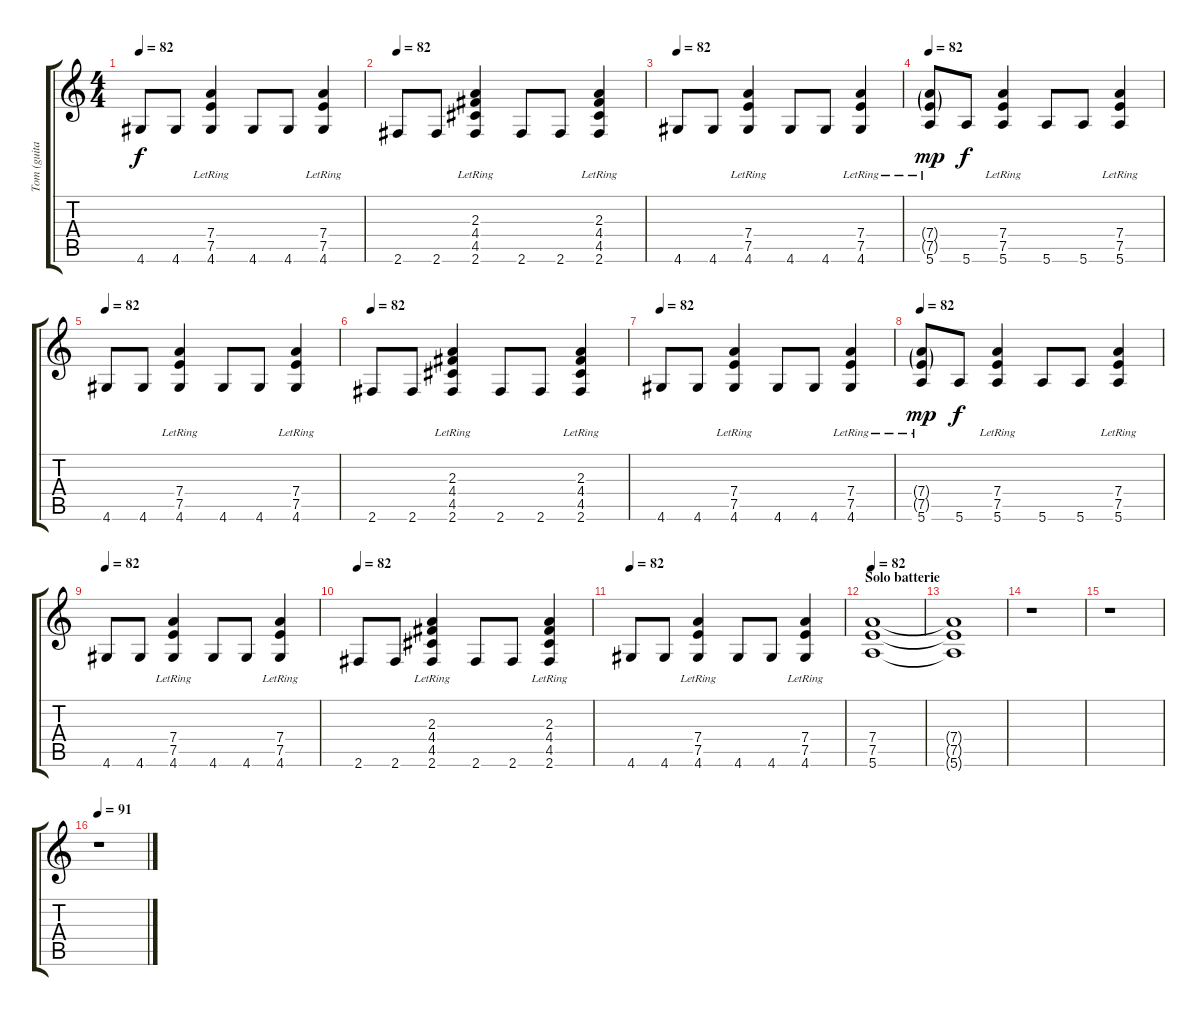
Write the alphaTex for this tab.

\track ("Tom (guitare)" "Tom (guita") {instrument distortionguitar}
\staff {score tabs}
\tuning (E4 B3 G3 D3 A2 E2) {hide}
\ts (4 4)
\tempo 82
\clef g2
\ks c
4.6.8{dy f} 4.6.8 (7.4{lr} 7.5{lr} 4.6).4 4.6.8 4.6.8 (7.4{lr} 7.5{lr} 4.6).4 |
\tempo 82
2.6.8 2.6.8 (2.3{lr} 4.4{lr} 4.5{lr} 2.6).4 2.6.8 2.6.8 (2.3{lr} 4.4{lr} 4.5{lr} 2.6).4 |
\tempo 82
4.6.8 4.6.8 (7.4{lr} 7.5{lr} 4.6).4 4.6.8 4.6.8 (7.4{lr} 7.5{lr} 4.6).4 |
\tempo 82
(7.4{g lr} 7.5{g lr} 5.6).8{dy mp} 5.6.8{dy f} (7.4{lr} 7.5{lr} 5.6).4 5.6.8 5.6.8 (7.4{lr} 7.5{lr} 5.6).4 |
\tempo 82
4.6.8 4.6.8 (7.4{lr} 7.5{lr} 4.6).4 4.6.8 4.6.8 (7.4{lr} 7.5{lr} 4.6).4 |
\tempo 82
2.6.8 2.6.8 (2.3{lr} 4.4{lr} 4.5{lr} 2.6).4 2.6.8 2.6.8 (2.3{lr} 4.4{lr} 4.5{lr} 2.6).4 |
\tempo 82
4.6.8 4.6.8 (7.4{lr} 7.5{lr} 4.6).4 4.6.8 4.6.8 (7.4{lr} 7.5{lr} 4.6).4 |
\tempo 82
(7.4{g lr} 7.5{g lr} 5.6).8{dy mp} 5.6.8{dy f} (7.4{lr} 7.5{lr} 5.6).4 5.6.8 5.6.8 (7.4{lr} 7.5{lr} 5.6).4 |
\tempo 82
4.6.8 4.6.8 (7.4{lr} 7.5{lr} 4.6).4 4.6.8 4.6.8 (7.4{lr} 7.5{lr} 4.6).4 |
\tempo 82
2.6.8 2.6.8 (2.3{lr} 4.4{lr} 4.5{lr} 2.6).4 2.6.8 2.6.8 (2.3{lr} 4.4{lr} 4.5{lr} 2.6).4 |
\tempo 82
4.6.8 4.6.8 (7.4{lr} 7.5{lr} 4.6).4 4.6.8 4.6.8 (7.4{lr} 7.5{lr} 4.6).4 |
\section ("" "Solo batterie")
\tempo 82
(7.4 7.5 5.6).1{volume 0} |
(7.4{t} 7.5{t} 5.6{t}).1 |
r.1 |
r.1 |
\tempo 91
r.1{volume 10}
